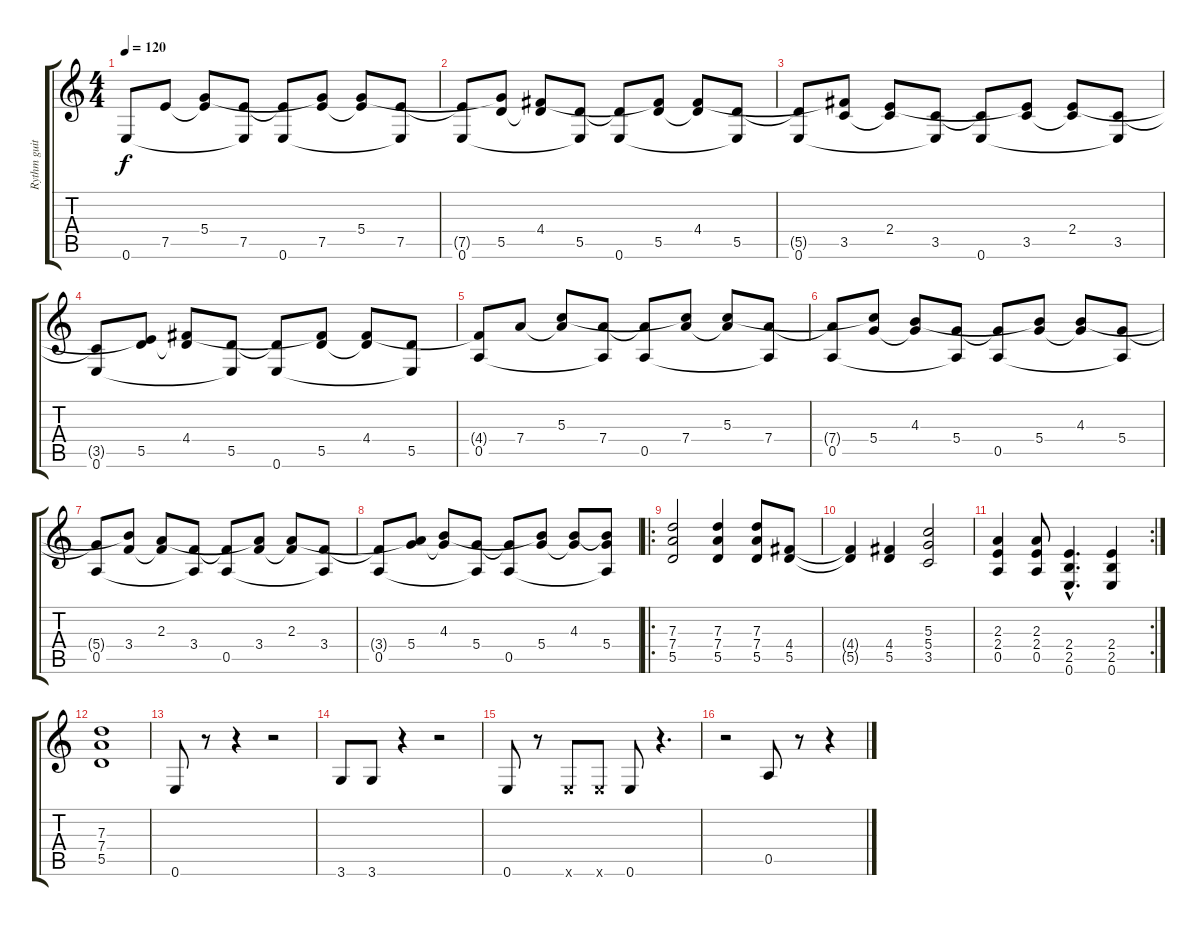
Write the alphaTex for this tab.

\track ("Rythm guitar" "Rythm guit") {instrument distortionguitar}
\staff {score tabs}
\tuning (E4 B3 G3 D3 A2 E2) {hide}
\ts (4 4)
\tempo 120
\clef g2
\ks c
0.6.8{dy f instrument acousticguitarsteel} 7.5.8 (5.4 7.5{t}).8 (7.5 0.6{t}).8 (7.5{t} 0.6).8 (5.4{t} 7.5).8 (5.4 7.5{t}).8 (7.5 0.6{t}).8 |
(7.5{t} 0.6).8{instrument acousticguitarsteel} (5.4{t} 5.5).8 (4.4 5.5{t}).8 (5.5 0.6{t}).8 (5.5{t} 0.6).8 (4.4{t} 5.5).8 (4.4 5.5{t}).8 (5.5 0.6{t}).8 |
(5.5{t} 0.6).8{instrument acousticguitarsteel} (4.4{t} 3.5).8 (2.4 3.5{t}).8 (3.5 0.6{t}).8 (3.5{t} 0.6).8 (2.4{t} 3.5).8 (2.4 3.5{t}).8 (3.5 0.6{t}).8 |
(3.5{t} 0.6).8{instrument acousticguitarsteel} (2.4{t} 5.5).8 (4.4 5.5{t}).8 (5.5 0.6{t}).8 (5.5{t} 0.6).8 (4.4{t} 5.5).8 (4.4 5.5{t}).8 (5.5 0.6{t}).8 |
(4.4{t} 0.5).8{instrument acousticguitarsteel} 7.4.8 (5.3 7.4{t}).8 (7.4 0.5{t}).8 (7.4{t} 0.5).8 (5.3{t} 7.4).8 (5.3 7.4{t}).8 (7.4 0.5{t}).8 |
(7.4{t} 0.5).8{instrument acousticguitarsteel} (5.3{t} 5.4).8 (4.3 5.4{t}).8 (5.4 0.5{t}).8 (5.4{t} 0.5).8 (4.3{t} 5.4).8 (4.3 5.4{t}).8 (5.4 0.5{t}).8 |
(5.4{t} 0.5).8{instrument acousticguitarsteel} (4.3{t} 3.4).8 (2.3 3.4{t}).8 (3.4 0.5{t}).8 (3.4{t} 0.5).8 (2.3{t} 3.4).8 (2.3 3.4{t}).8 (3.4 0.5{t}).8 |
(3.4{t} 0.5).8{instrument acousticguitarsteel} (2.3{t} 5.4).8 (4.3 5.4{t}).8 (5.4 0.5{t}).8 (5.4{t} 0.5).8 (4.3{t} 5.4).8 (4.3 5.4{t}).8 (4.3{t} 5.4 0.5{t}).8 |
\ro
(7.3 7.4 5.5).2{instrument distortionguitar} (7.3 7.4 5.5).4 (7.3 7.4 5.5).8 (4.4 5.5).8 |
(4.4{t} 5.5{t}).4 (4.4 5.5).4 (5.3 5.4 3.5).2 |
\rc 2
(2.3 2.4 0.5).4 (2.3 2.4 0.5).8 (2.4{hac} 2.5{hac} 0.6{hac}).4{d} (2.4 2.5 0.6).4 |
(7.3 7.4 5.5).1 |
0.6.8{instrument electricguitarmuted} r.8 r.4 r.2 |
3.6.8 3.6.8 r.4 r.2 |
0.6.8 r.8 0.6{x}.8 0.6{x}.8 0.6.8 r.4{d} |
r.2 0.5.8 r.8 r.4
